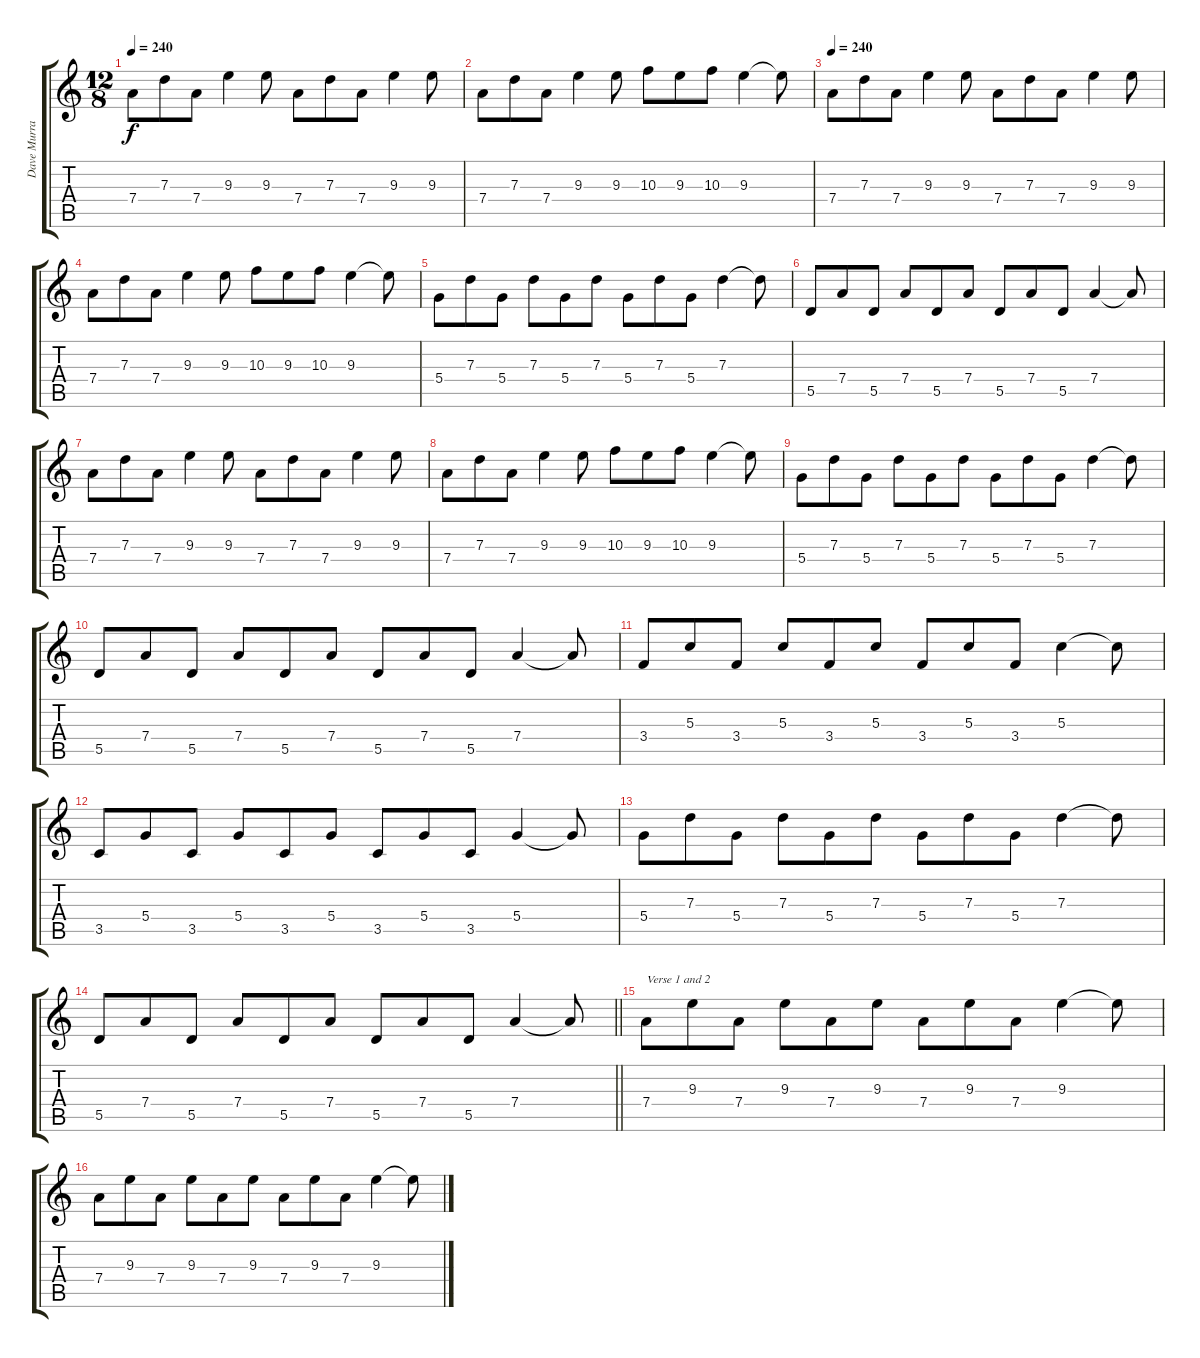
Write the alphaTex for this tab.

\track ("Dave Murray (Guitar Clean)" "Dave Murra") {instrument electricguitarclean}
\staff {score tabs}
\tuning (E4 B3 G3 D3 A2 E2) {hide}
\ts (12 8)
\tempo 240
\clef g2
\ks c
7.4.8{dy f} 7.3.8 7.4.8 9.3.4 9.3.8 7.4.8 7.3.8 7.4.8 9.3.4 9.3.8 |
7.4.8 7.3.8 7.4.8 9.3.4 9.3.8 10.3.8 9.3.8 10.3.8 9.3.4 9.3{t}.8 |
\tempo 240
7.4.8 7.3.8 7.4.8 9.3.4 9.3.8 7.4.8 7.3.8 7.4.8 9.3.4 9.3.8 |
7.4.8 7.3.8 7.4.8 9.3.4 9.3.8 10.3.8 9.3.8 10.3.8 9.3.4 9.3{t}.8 |
5.4.8 7.3.8 5.4.8 7.3.8 5.4.8 7.3.8 5.4.8 7.3.8 5.4.8 7.3.4 7.3{t}.8 |
5.5.8 7.4.8 5.5.8 7.4.8 5.5.8 7.4.8 5.5.8 7.4.8 5.5.8 7.4.4 7.4{t}.8 |
7.4.8 7.3.8 7.4.8 9.3.4 9.3.8 7.4.8 7.3.8 7.4.8 9.3.4 9.3.8 |
7.4.8 7.3.8 7.4.8 9.3.4 9.3.8 10.3.8 9.3.8 10.3.8 9.3.4 9.3{t}.8 |
5.4.8 7.3.8 5.4.8 7.3.8 5.4.8 7.3.8 5.4.8 7.3.8 5.4.8 7.3.4 7.3{t}.8 |
5.5.8 7.4.8 5.5.8 7.4.8 5.5.8 7.4.8 5.5.8 7.4.8 5.5.8 7.4.4 7.4{t}.8 |
3.4.8 5.3.8 3.4.8 5.3.8 3.4.8 5.3.8 3.4.8 5.3.8 3.4.8 5.3.4 5.3{t}.8 |
3.5.8 5.4.8 3.5.8 5.4.8 3.5.8 5.4.8 3.5.8 5.4.8 3.5.8 5.4.4 5.4{t}.8 |
5.4.8 7.3.8 5.4.8 7.3.8 5.4.8 7.3.8 5.4.8 7.3.8 5.4.8 7.3.4 7.3{t}.8 |
\barLineRight lightlight
5.5.8 7.4.8 5.5.8 7.4.8 5.5.8 7.4.8 5.5.8 7.4.8 5.5.8 7.4.4 7.4{t}.8 |
7.4.8{txt "Verse 1 and 2"} 9.3.8 7.4.8 9.3.8 7.4.8 9.3.8 7.4.8 9.3.8 7.4.8 9.3.4 9.3{t}.8 |
7.4.8 9.3.8 7.4.8 9.3.8 7.4.8 9.3.8 7.4.8 9.3.8 7.4.8 9.3.4 9.3{t}.8
